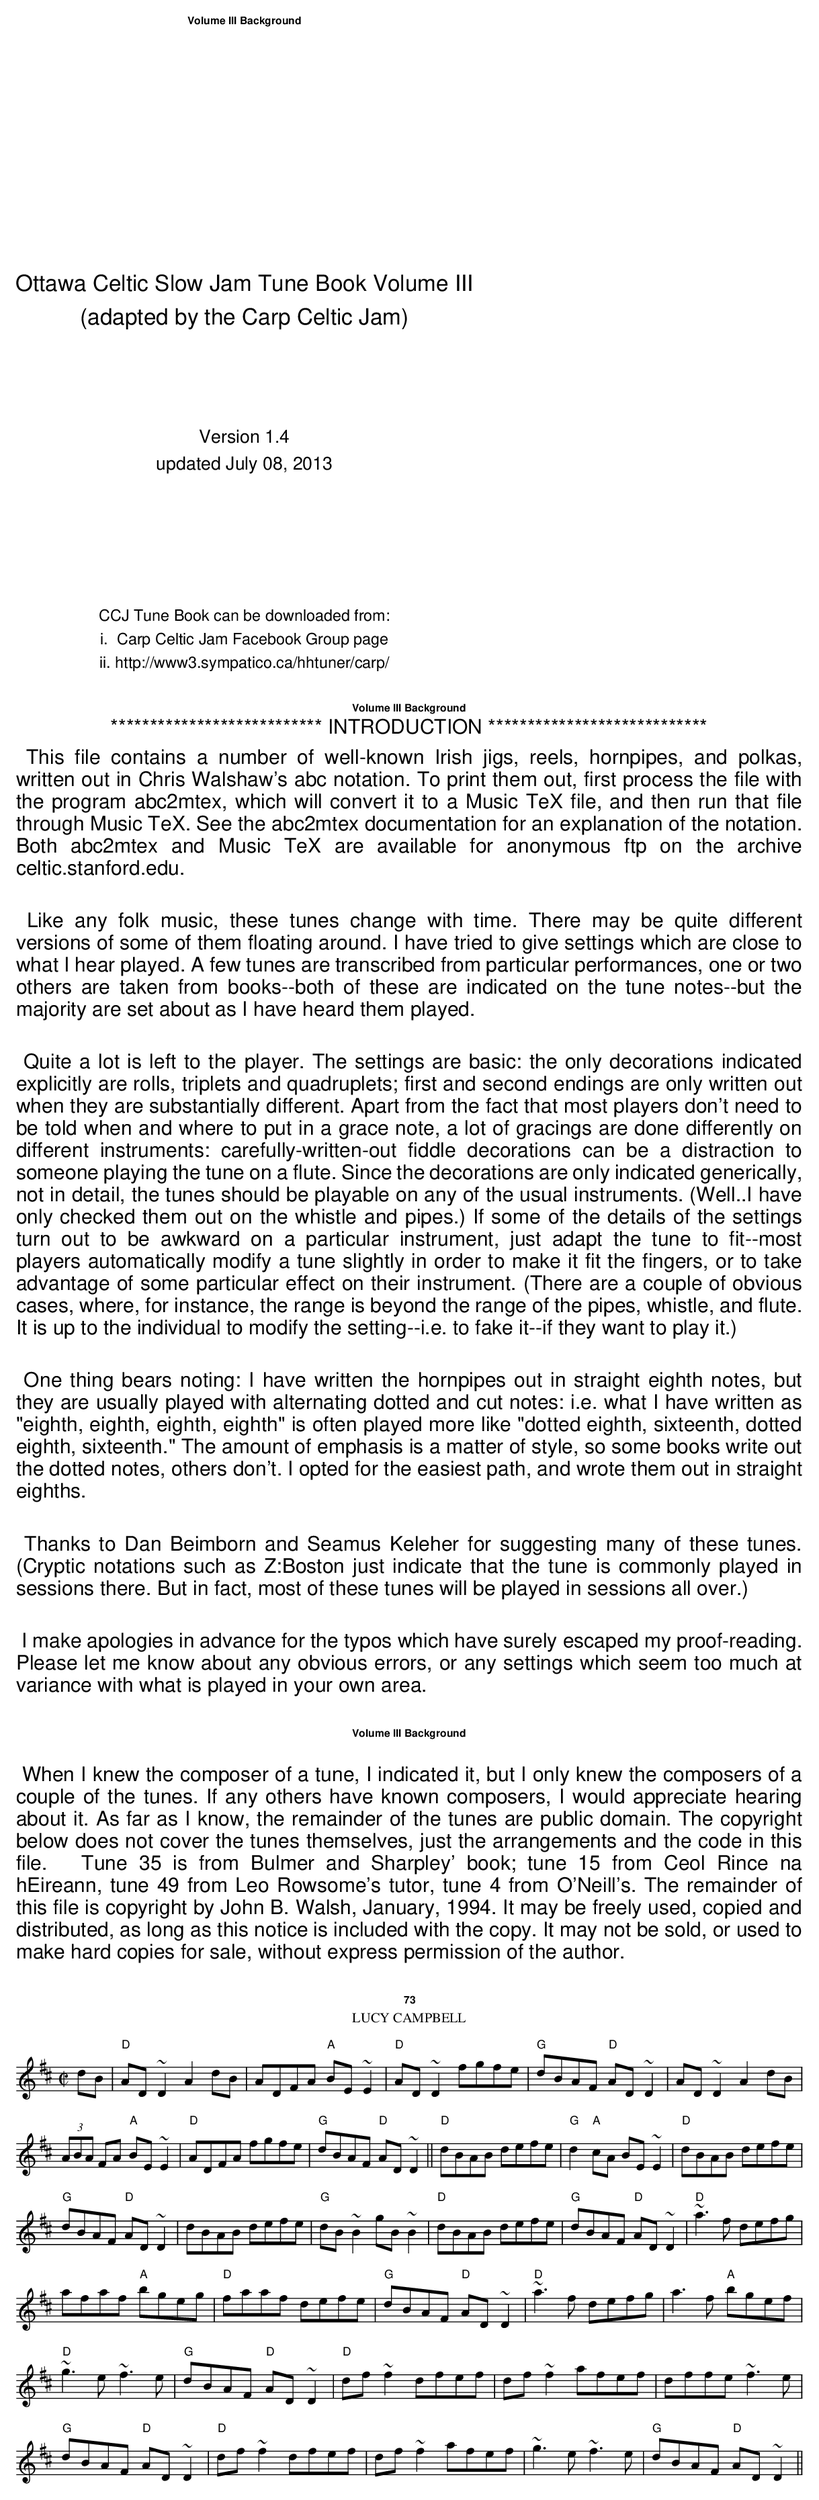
X:1
T:Lucy Campbell
E:7
M:C|
K:D
dB|"D"AD~D2 A2 dB|ADFA "A"BE~E2|"D"AD~D2 fgfe|\
"G"dBAF "D"AD~D2| AD~D2 A2 dB|
(3ABA FA "A"BE~E2|"D"ADFA fgfe|"G"dBAF "D"AD~D2||\
"D"dBAB defe|"G"d2 "A"cA BE~E2|"D"dBAB defe|
"G"dBAF "D"AD~D2| dBAB defe|"G"dB~B2 gB~B2|\
"D"dBAB defe|"G"dBAF "D"AD~D2| "D"~a3f defg|
afaf "A"bgeg|"D"faaf defe|"G"dBAF "D"AD~D2|\
"D"~a3f defg|a3f "A"bgef|
"D"~g3e ~f3e|"G"dBAF "D"AD~D2| "D"df~f2 dfef|\
df~f2 afef|dffe ~f3e|
"G"dBAF "D"AD~D2|"D"df~f2 dfef|df~f2 afef|\
~g3e ~f3e|"G"dBAF "D"AD~D2||
